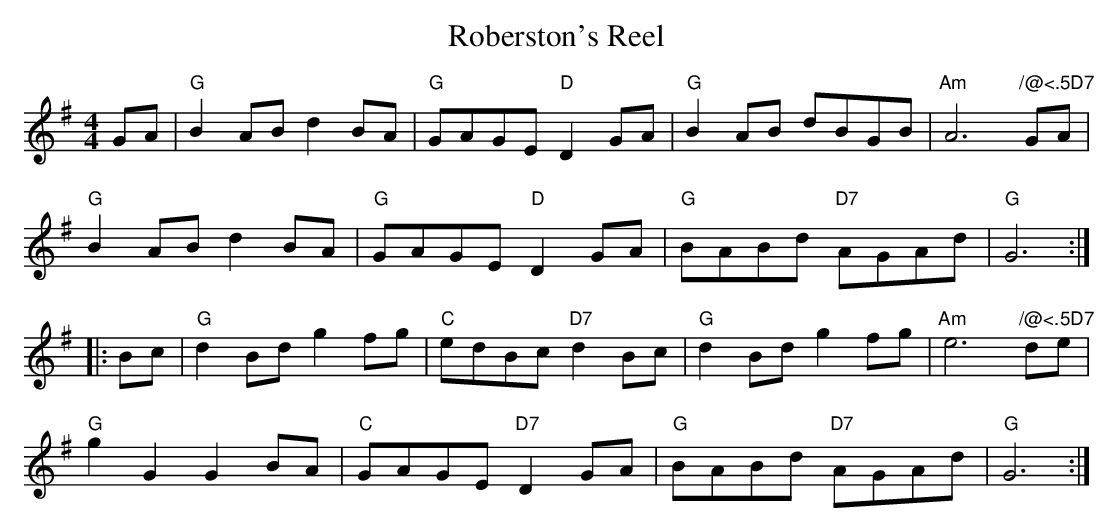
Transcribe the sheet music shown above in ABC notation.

X:1
T:Roberston's Reel
M:4/4
L:1/4
K:G
G/2A/2|"G"BA/2B/2 dB/2A/2|"G"G/2A/2G/2E/2 "D"DG/2A/2|"G"BA/2B/2 d/2B/2G/2B/2|\
"Am"A3"/@<.5D7"G/2A/2|
"G"BA/2B/2 dB/2A/2|"G"G/2A/2G/2E/2 "D"DG/2A/2|"G"B/2A/2B/2d/2 "D7"A/2G/2A/2d/2\
|"G"G3::
B/2c/2|"G"dB/2d/2 gf/2g/2|"C"e/2d/2B/2c/2 "D7"dB/2c/2|"G"dB/2d/2 gf/2g/2|\
"Am"e3"/@<.5D7"d/2e/2|
"G"gG GB/2A/2|"C"G/2A/2G/2E/2 "D7"DG/2A/2|"G"B/2A/2B/2d/2 "D7"A/2G/2A/2d/2|\
"G"G3:|
